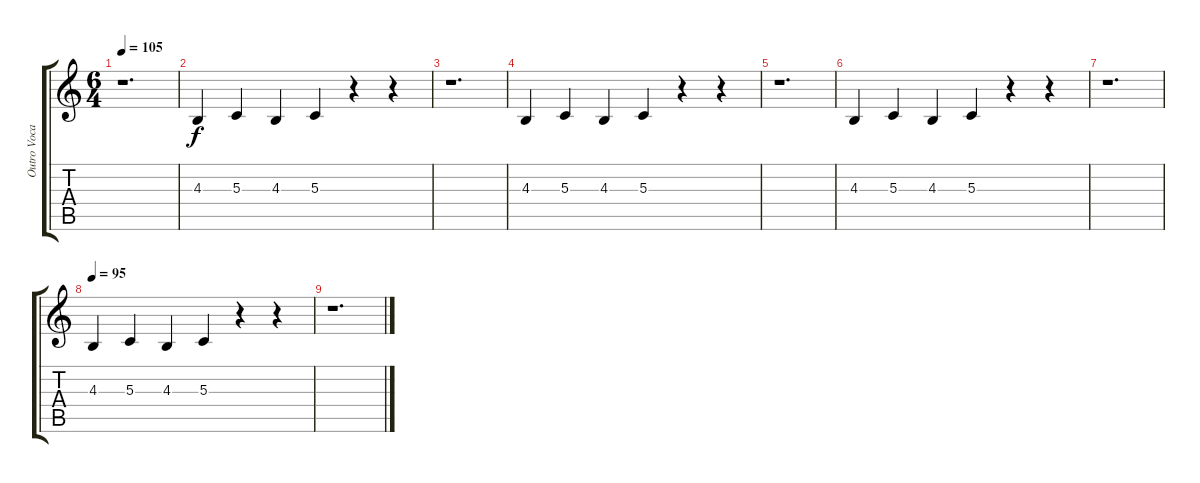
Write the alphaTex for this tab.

\track ("Outro Vocals (Left)" "Outro Voca") {instrument flute}
\staff {score tabs}
\tuning (E4 B3 G3 D3 A2 E2) {hide}
\ts (6 4)
\tempo 105
\clef g2
\ks c
r.1{d dy f} |
4.3.4 5.3.4 4.3.4 5.3.4 r.4 r.4 |
r.1{d} |
4.3.4 5.3.4 4.3.4 5.3.4 r.4 r.4 |
r.1{d} |
4.3.4 5.3.4 4.3.4 5.3.4 r.4 r.4 |
r.1{d} |
\tempo 95
4.3.4 5.3.4 4.3.4 5.3.4 r.4 r.4 |
r.1{d}
